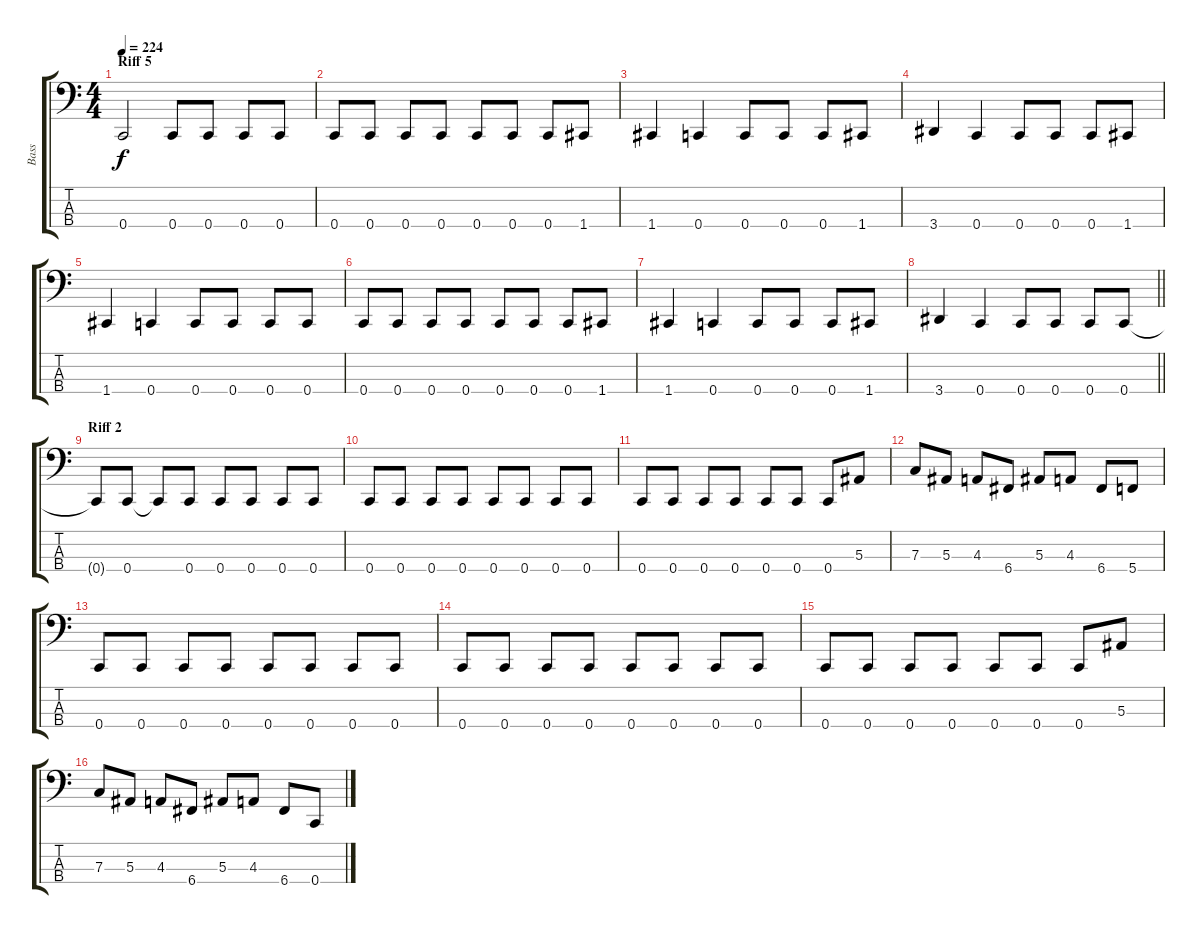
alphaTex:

\track ("Bass" "Bass") {instrument electricbassfinger}
\staff {score tabs}
\tuning (Eb2 Bb1 F1 C1) {hide}
\ts (4 4)
\section ("" "Riff 5")
\tempo 224
\clef f4
\ks c
0.4.2{dy f} 0.4.8 0.4.8 0.4.8 0.4.8 |
0.4.8 0.4.8 0.4.8 0.4.8 0.4.8 0.4.8 0.4.8 1.4.8 |
1.4.4 0.4.4 0.4.8 0.4.8 0.4.8 1.4.8 |
3.4.4 0.4.4 0.4.8 0.4.8 0.4.8 1.4.8 |
1.4.4 0.4.4 0.4.8 0.4.8 0.4.8 0.4.8 |
0.4.8 0.4.8 0.4.8 0.4.8 0.4.8 0.4.8 0.4.8 1.4.8 |
1.4.4 0.4.4 0.4.8 0.4.8 0.4.8 1.4.8 |
\barLineRight lightlight
3.4.4 0.4.4 0.4.8 0.4.8 0.4.8 0.4.8 |
\section ("" "Riff 2")
0.4{t}.8 0.4.8 0.4{t}.8 0.4.8 0.4.8 0.4.8 0.4.8 0.4.8 |
0.4.8 0.4.8 0.4.8 0.4.8 0.4.8 0.4.8 0.4.8 0.4.8 |
0.4.8 0.4.8 0.4.8 0.4.8 0.4.8 0.4.8 0.4.8 5.3.8 |
7.3.8 5.3.8 4.3.8 6.4.8 5.3.8 4.3.8 6.4.8 5.4.8 |
0.4.8 0.4.8 0.4.8 0.4.8 0.4.8 0.4.8 0.4.8 0.4.8 |
0.4.8 0.4.8 0.4.8 0.4.8 0.4.8 0.4.8 0.4.8 0.4.8 |
0.4.8 0.4.8 0.4.8 0.4.8 0.4.8 0.4.8 0.4.8 5.3.8 |
7.3.8 5.3.8 4.3.8 6.4.8 5.3.8 4.3.8 6.4.8 0.4.8
